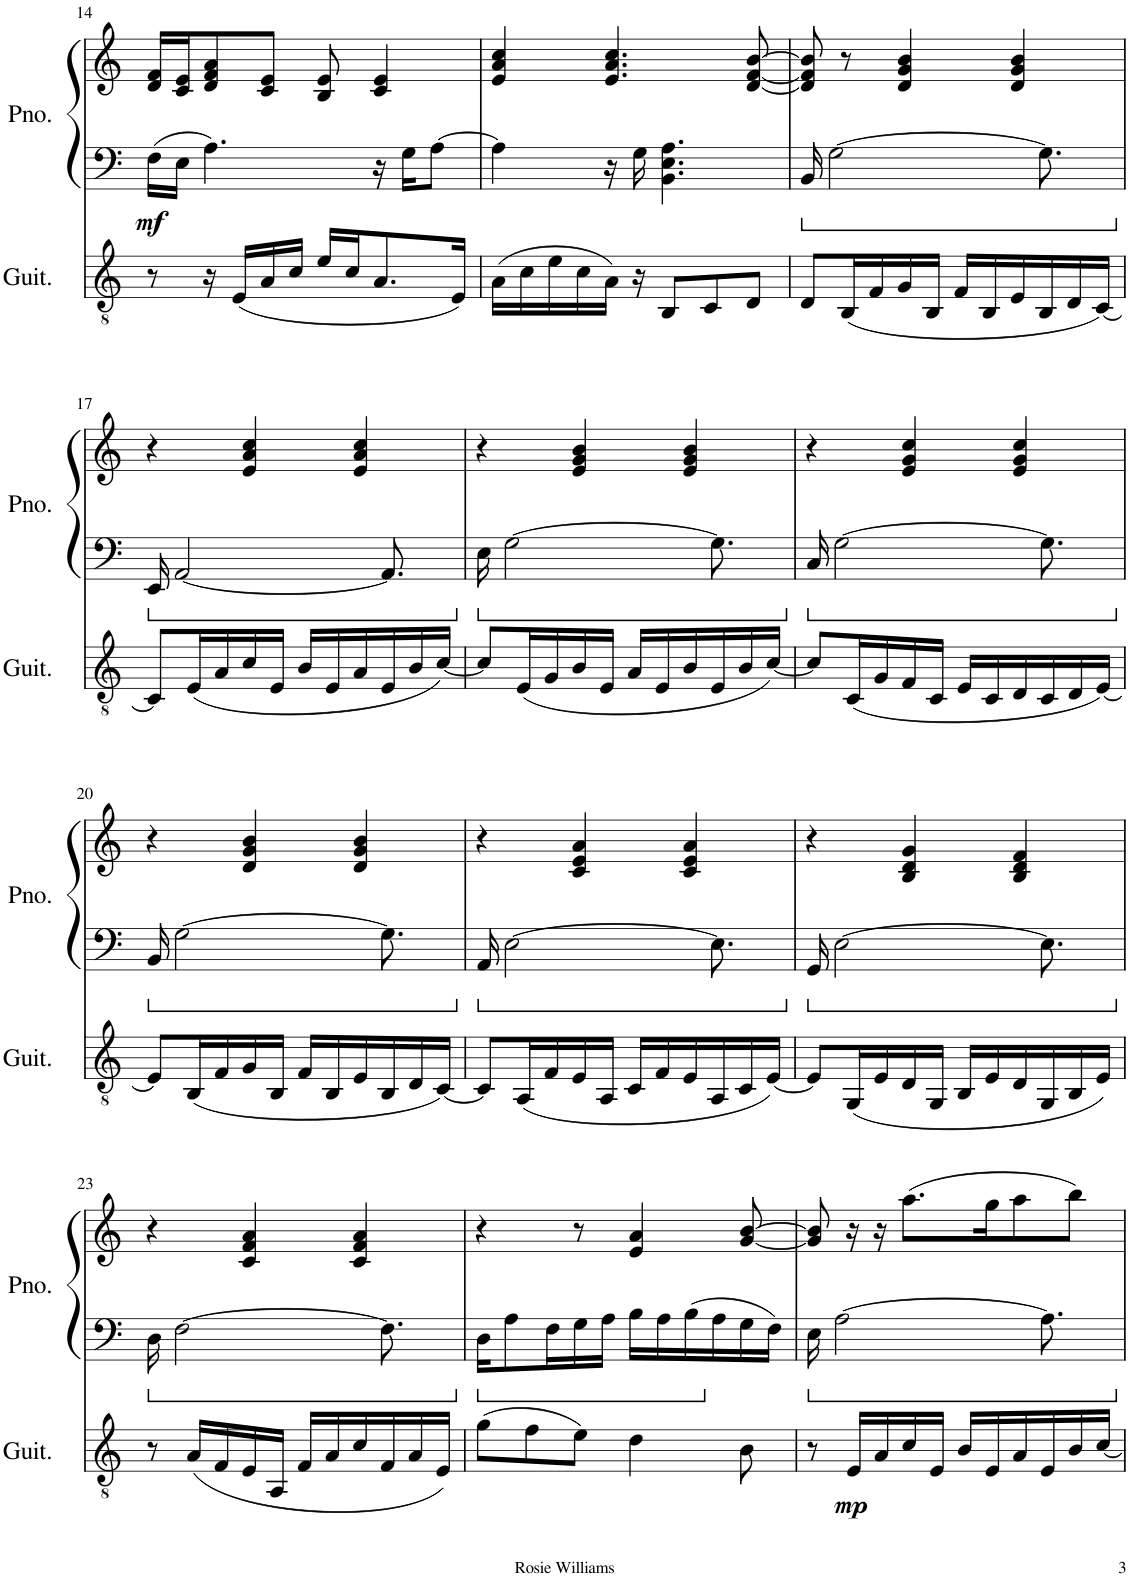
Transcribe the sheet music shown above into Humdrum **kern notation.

**kern	**dynam	**kern	**kern	**dynam
*part2	*part2	*part1	*part1	*part1
*staff3	*staff3	*staff2	*staff1	*staff1/2
*I"Classical Guitar	*	*I"Piano	*	*
*I'Guit.	*	*I'Pno.	*	*
!!LO:PB:g=z
*clefGv2	*	*clefF4	*clefG2	*
*k[]	*	*k[]	*k[]	*
*M6/8	*	*M6/8	*M6/8	*
=14	=14	=14	=14	=14
!	!	!	!	!LO:DY:b=2
8r	.	16F\LL	16d/ 16f/LL	mf
.	.	16E\JJ	16c/ 16e/J	.
16r	.	4.A\	8d/ 8f/ 8a/	.
(<16E/LL	.	.	.	.
16A/	.	.	8c/ 8e/J	.
16c/JJ	.	.	.	.
16e/LL	.	.	8B/ 8e/	.
16c/J	.	.	.	.
8.A/	.	16r	4c/ 4e/	.
.	.	16G\KL	.	.
.	.	[8A\J	.	.
16E/Jk)	.	.	.	.
=15	=15	=15	=15	=15
(>16A\LL	.	4A\]	4e/ 4a/ 4cc/	.
16c\	.	.	.	.
16e\	.	.	.	.
16c\	.	.	.	.
16A\JJ)	.	16r	4.e/ 4.a/ 4.cc/	.
16r	.	16G\	.	.
8BB/L	.	4.BB\ 4.E\ 4.A\	.	.
8C/	.	.	.	.
8D/J	.	.	[8d/ [8f/ [8b/	.
=16	=16	=16	=16	=16
8D/L	.	16BB/	8d/] 8f/] 8b/]	.
.	.	[2G\	.	.
(<16BB/L	.	.	8r	.
16F/	.	.	.	.
16G/	.	.	4d/ 4g/ 4b/	.
16BB/JJ	.	.	.	.
16F/LL	.	.	.	.
16BB/	.	.	.	.
16E/	.	.	4d/ 4g/ 4b/	.
16BB/	.	8.G\]	.	.
16D/	.	.	.	.
[16C/JJ)	.	.	.	.
!!LO:LB:g=z
=17	=17	=17	=17	=17
8C/L]	.	16EE/	4r	.
.	.	[2AA/	.	.
(<16E/L	.	.	.	.
16A/	.	.	.	.
16c/	.	.	4e/ 4a/ 4cc/	.
16E/JJ	.	.	.	.
16B/LL	.	.	.	.
16E/	.	.	.	.
16A/	.	.	4e/ 4a/ 4cc/	.
16E/	.	8.AA/]	.	.
16B/	.	.	.	.
[16c/JJ)	.	.	.	.
=18	=18	=18	=18	=18
8c/L]	.	16E\	4r	.
.	.	[2G\	.	.
(<16E/L	.	.	.	.
16G/	.	.	.	.
16B/	.	.	4e/ 4g/ 4b/	.
16E/JJ	.	.	.	.
16A/LL	.	.	.	.
16E/	.	.	.	.
16B/	.	.	4e/ 4g/ 4b/	.
16E/	.	8.G\]	.	.
16B/	.	.	.	.
[16c/JJ)	.	.	.	.
=19	=19	=19	=19	=19
8c/L]	.	16C/	4r	.
.	.	[2G\	.	.
(<16C/L	.	.	.	.
16G/	.	.	.	.
16F/	.	.	4e/ 4g/ 4cc/	.
16C/JJ	.	.	.	.
16E/LL	.	.	.	.
16C/	.	.	.	.
16D/	.	.	4e/ 4g/ 4cc/	.
16C/	.	8.G\]	.	.
16D/	.	.	.	.
[16E/JJ)	.	.	.	.
!!LO:LB:g=z
=20	=20	=20	=20	=20
8E/L]	.	16BB/	4r	.
.	.	[2G\	.	.
(<16BB/L	.	.	.	.
16F/	.	.	.	.
16G/	.	.	4d/ 4g/ 4b/	.
16BB/JJ	.	.	.	.
16F/LL	.	.	.	.
16BB/	.	.	.	.
16E/	.	.	4d/ 4g/ 4b/	.
16BB/	.	8.G\]	.	.
16D/	.	.	.	.
[16C/JJ)	.	.	.	.
=21	=21	=21	=21	=21
8C/L]	.	16AA/	4r	.
.	.	[2E\	.	.
(<16AA/L	.	.	.	.
16F/	.	.	.	.
16E/	.	.	4c/ 4e/ 4a/	.
16AA/JJ	.	.	.	.
16C/LL	.	.	.	.
16F/	.	.	.	.
16E/	.	.	4c/ 4e/ 4a/	.
16AA/	.	8.E\]	.	.
16C/	.	.	.	.
[16E/JJ)	.	.	.	.
=22	=22	=22	=22	=22
8E/L]	.	16GG/	4r	.
.	.	[2E\	.	.
(<16GG/L	.	.	.	.
16E/	.	.	.	.
16D/	.	.	4B/ 4d/ 4g/	.
16GG/JJ	.	.	.	.
16BB/LL	.	.	.	.
16E/	.	.	.	.
16D/	.	.	4B/ 4d/ 4f/	.
16GG/	.	8.E\]	.	.
16BB/	.	.	.	.
16E/JJ)	.	.	.	.
!!LO:LB:g=z
=23	=23	=23	=23	=23
8r	.	16D\	4r	.
.	.	[2F\	.	.
(<16A/LL	.	.	.	.
16F/	.	.	.	.
16E/	.	.	4c/ 4f/ 4a/	.
16AA/JJ	.	.	.	.
16F/LL	.	.	.	.
16A/	.	.	.	.
16c/	.	.	4c/ 4f/ 4a/	.
16F/	.	8.F\]	.	.
16A/	.	.	.	.
16E/JJ)	.	.	.	.
=24	=24	=24	=24	=24
(>8g\L	.	16D\KL	4r	.
.	.	8A\	.	.
8f\	.	.	.	.
.	.	16F\L	.	.
8e\J)	.	16G\	8r	.
.	.	16A\JJ	.	.
4d\	.	16B\LL	4e/ 4a/	.
.	.	16A\	.	.
.	.	16B\	.	.
.	.	16A\	.	.
8B\	.	16G\	[8g/ [8b/	.
.	.	16F\JJ	.	.
=25	=25	=25	=25	=25
8r	.	16E\	8g/] 8b/]	.
.	.	[2A\	.	.
!	!LO:DY:b	!	!	!
16E/LL	mp	.	16r	.
16A/	.	.	16r	.
16c/	.	.	(>8.aa\L	.
16E/JJ	.	.	.	.
16B/LL	.	.	.	.
16E/	.	.	16gg\K	.
16A/	.	.	8aa\	.
16E/	.	8.A\]	.	.
16B/	.	.	8bb\J)	.
[16c/JJ	.	.	.	.
=	=	=	=	=
*-	*-	*-	*-	*-
